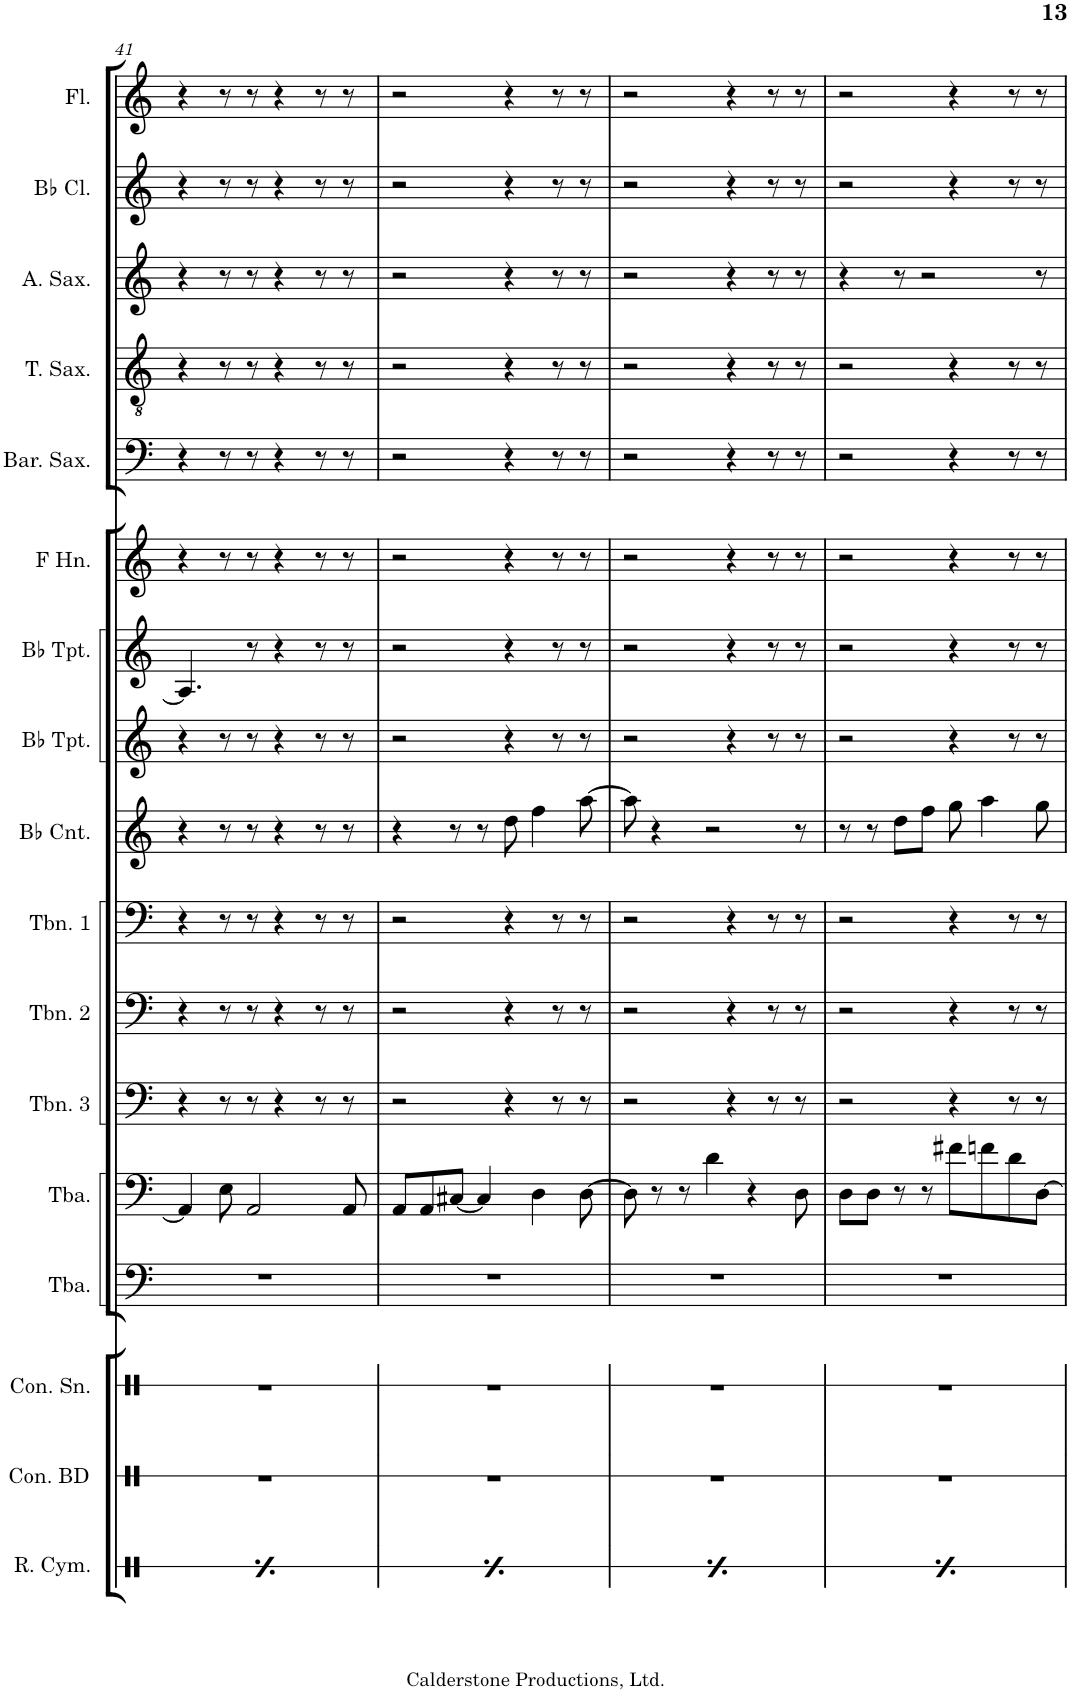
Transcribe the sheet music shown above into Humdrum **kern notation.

**kern	**kern	**kern	**kern	**kern	**kern	**kern	**kern	**kern	**kern	**kern	**kern	**kern	**kern	**kern	**kern	**kern
*part17	*part16	*part15	*part14	*part13	*part12	*part11	*part10	*part9	*part8	*part7	*part6	*part5	*part4	*part3	*part2	*part1
*staff17	*staff16	*staff15	*staff14	*staff13	*staff12	*staff11	*staff10	*staff9	*staff8	*staff7	*staff6	*staff5	*staff4	*staff3	*staff2	*staff1
*I"Ride Cymbal	*I"Concert Bass Drum	*I"Concert Snare Drum	*I"Tuba -2	*I"Tuba-1	*I"Trombone 3	*I"Trombone 2	*I"Trombone 1	*I"Bb Cornet	*I"Bb Trumpet	*I"Bb Trumpet	*I"Horn in F	*I"Baritone Saxophone	*I"Tenor Saxophone	*I"Alto Saxophone	*I"Bb Clarinet	*I"Flute
*I'R. Cym.	*I'Con. BD	*I'Con. Sn.	*I'Tba.	*I'Tba.	*I'Tbn. 3	*I'Tbn. 2	*I'Tbn. 1	*I'Bb Cnt.	*I'Bb Tpt.	*I'Bb Tpt.	*	*I'Bar. Sax.	*I'T. Sax.	*I'A. Sax.	*I'Bb Cl.	*I'Fl.
!!LO:PB:g=z
*clefX	*clefX	*clefX	*clefF4	*clefF4	*clefF4	*clefF4	*clefF4	*clefG2	*clefG2	*clefG2	*clefG2	*clefF4	*clefGv2	*clefG2	*clefG2	*clefG2
*	*	*	*	*	*	*	*	*ITrd1c2	*ITrd1c2	*ITrd1c2	*ITrd4c7	*ITrd12c21	*ITrd8c14	*ITrd5c9	*ITrd1c2	*ITrd4c7
*k[]	*k[]	*k[]	*k[]	*k[]	*k[]	*k[]	*k[]	*k[]	*k[]	*k[]	*k[]	*k[]	*k[]	*k[]	*k[]	*k[]
*M4/4	*M4/4	*M4/4	*M4/4	*M4/4	*M4/4	*M4/4	*M4/4	*M4/4	*M4/4	*M4/4	*M4/4	*M4/4	*M4/4	*M4/4	*M4/4	*M4/4
=41	=41	=41	=41	=41	=41	=41	=41	=41	=41	=41	=41	=41	=41	=41	=41	=41
8Re\L	1r	1r	1r	4AA/]	4r	4r	4r	4r	4r	4.A/]	4r	4r	4r	4r	4r	4r
8Re\	.	.	.	.	.	.	.	.	.	.	.	.	.	.	.	.
8Re\	.	.	.	8E\	8r	8r	8r	8r	8r	.	8r	8r	8r	8r	8r	8r
8Re\J	.	.	.	2AA/	8r	8r	8r	8r	8r	8r	8r	8r	8r	8r	8r	8r
8Re\L	.	.	.	.	4r	4r	4r	4r	4r	4r	4r	4r	4r	4r	4r	4r
8Re\	.	.	.	.	.	.	.	.	.	.	.	.	.	.	.	.
8Re\J	.	.	.	.	8r	8r	8r	8r	8r	8r	8r	8r	8r	8r	8r	8r
8ryy	.	.	.	8AA/	8r	8r	8r	8r	8r	8r	8r	8r	8r	8r	8r	8r
=42	=42	=42	=42	=42	=42	=42	=42	=42	=42	=42	=42	=42	=42	=42	=42	=42
8Re\L	1r	1r	1r	8AA/L	2r	2r	2r	4r	2r	2r	2r	2r	2r	2r	2r	2r
8Re\	.	.	.	8AA/	.	.	.	.	.	.	.	.	.	.	.	.
8Re\	.	.	.	[8C#X/J	.	.	.	8r	.	.	.	.	.	.	.	.
8Re\J	.	.	.	4C#/]	.	.	.	8r	.	.	.	.	.	.	.	.
8Re\L	.	.	.	.	4r	4r	4r	8dd\	4r	4r	4r	4r	4r	4r	4r	4r
8Re\	.	.	.	4D\	.	.	.	4ff\	.	.	.	.	.	.	.	.
8Re\J	.	.	.	.	8r	8r	8r	.	8r	8r	8r	8r	8r	8r	8r	8r
8ryy	.	.	.	[8D\	8r	8r	8r	[8aa\	8r	8r	8r	8r	8r	8r	8r	8r
=43	=43	=43	=43	=43	=43	=43	=43	=43	=43	=43	=43	=43	=43	=43	=43	=43
8Re\L	1r	1r	1r	8D\]	2r	2r	2r	8aa\]	2r	2r	2r	2r	2r	2r	2r	2r
8Re\	.	.	.	8r	.	.	.	4r	.	.	.	.	.	.	.	.
8Re\	.	.	.	8r	.	.	.	.	.	.	.	.	.	.	.	.
8Re\J	.	.	.	4d\	.	.	.	2r	.	.	.	.	.	.	.	.
8Re\L	.	.	.	.	4r	4r	4r	.	4r	4r	4r	4r	4r	4r	4r	4r
8Re\	.	.	.	4r	.	.	.	.	.	.	.	.	.	.	.	.
8Re\J	.	.	.	.	8r	8r	8r	.	8r	8r	8r	8r	8r	8r	8r	8r
8ryy	.	.	.	8D\	8r	8r	8r	8r	8r	8r	8r	8r	8r	8r	8r	8r
=44	=44	=44	=44	=44	=44	=44	=44	=44	=44	=44	=44	=44	=44	=44	=44	=44
8Re\L	1r	1r	1r	8D\L	2r	2r	2r	8r	2r	2r	2r	2r	2r	4r	2r	2r
8Re\	.	.	.	8D\J	.	.	.	8r	.	.	.	.	.	.	.	.
8Re\	.	.	.	8r	.	.	.	8dd\L	.	.	.	.	.	8r	.	.
8Re\J	.	.	.	8r	.	.	.	8ff\J	.	.	.	.	.	2r	.	.
8Re\L	.	.	.	8f#X\L	4r	4r	4r	8gg\	4r	4r	4r	4r	4r	.	4r	4r
8Re\	.	.	.	8fn\	.	.	.	4aa\	.	.	.	.	.	.	.	.
8Re\J	.	.	.	8d\	8r	8r	8r	.	8r	8r	8r	8r	8r	.	8r	8r
8ryy	.	.	.	[8D\J	8r	8r	8r	8gg\	8r	8r	8r	8r	8r	8r	8r	8r
=	=	=	=	=	=	=	=	=	=	=	=	=	=	=	=	=
*-	*-	*-	*-	*-	*-	*-	*-	*-	*-	*-	*-	*-	*-	*-	*-	*-
